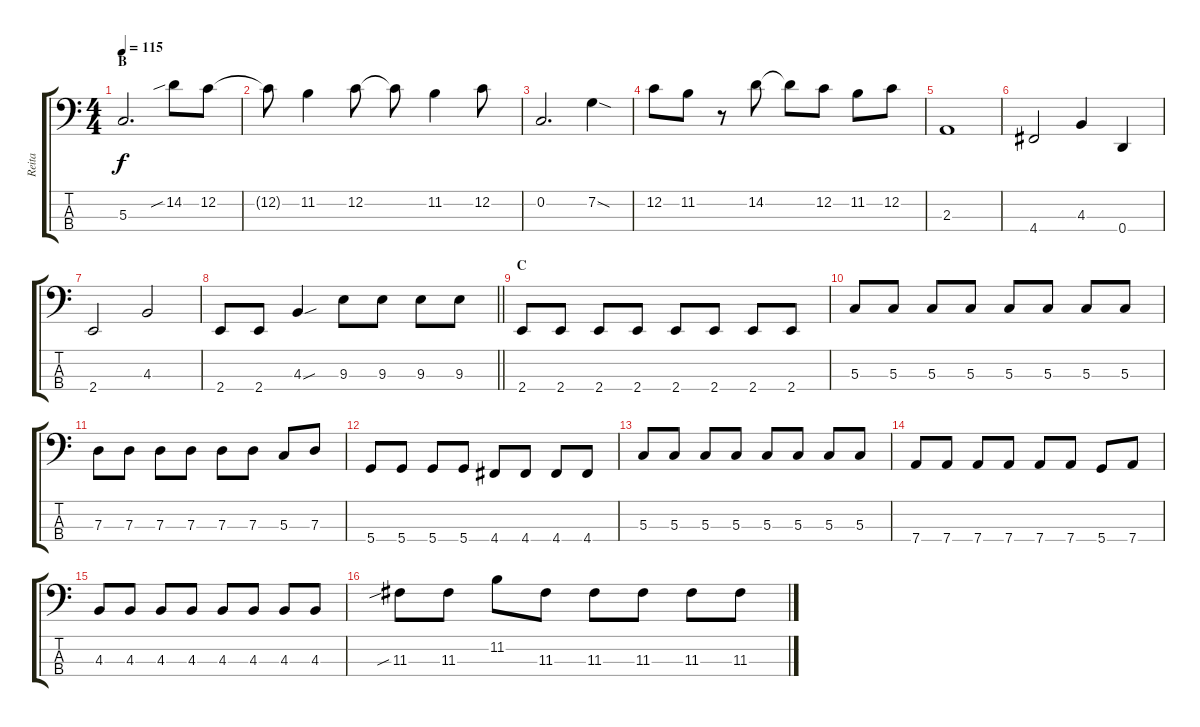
\track ("Reita" "Reita") {instrument electricbassfinger}
\staff {score tabs}
\tuning (F2 C2 G1 D1) {hide}
\ts (4 4)
\section ("" "B")
\tempo 115
\clef f4
\ks c
5.3.2{d dy f} 14.2{sib}.8 12.2.8 |
12.2{t}.8 11.2.4 12.2.8 12.2{t}.8 11.2.4 12.2.8 |
0.2.2{d} 7.2{sod}.4 |
12.2.8 11.2.8 r.8 14.2.8 14.2{t}.8 12.2.8 11.2.8 12.2.8 |
2.3.1 |
4.4.2 4.3.4 0.4.4 |
2.4.2 4.3.2 |
\barLineRight lightlight
2.4.8 2.4.8 4.3{sou}.4 9.3.8 9.3.8 9.3.8 9.3.8 |
\section ("" "C")
2.4.8 2.4.8 2.4.8 2.4.8 2.4.8 2.4.8 2.4.8 2.4.8 |
5.3.8 5.3.8 5.3.8 5.3.8 5.3.8 5.3.8 5.3.8 5.3.8 |
7.3.8 7.3.8 7.3.8 7.3.8 7.3.8 7.3.8 5.3.8 7.3.8 |
5.4.8 5.4.8 5.4.8 5.4.8 4.4.8 4.4.8 4.4.8 4.4.8 |
5.3.8 5.3.8 5.3.8 5.3.8 5.3.8 5.3.8 5.3.8 5.3.8 |
7.4.8 7.4.8 7.4.8 7.4.8 7.4.8 7.4.8 5.4.8 7.4.8 |
4.3.8 4.3.8 4.3.8 4.3.8 4.3.8 4.3.8 4.3.8 4.3.8 |
11.3{sib}.8 11.3.8 11.2.8 11.3.8 11.3.8 11.3.8 11.3.8 11.3.8
